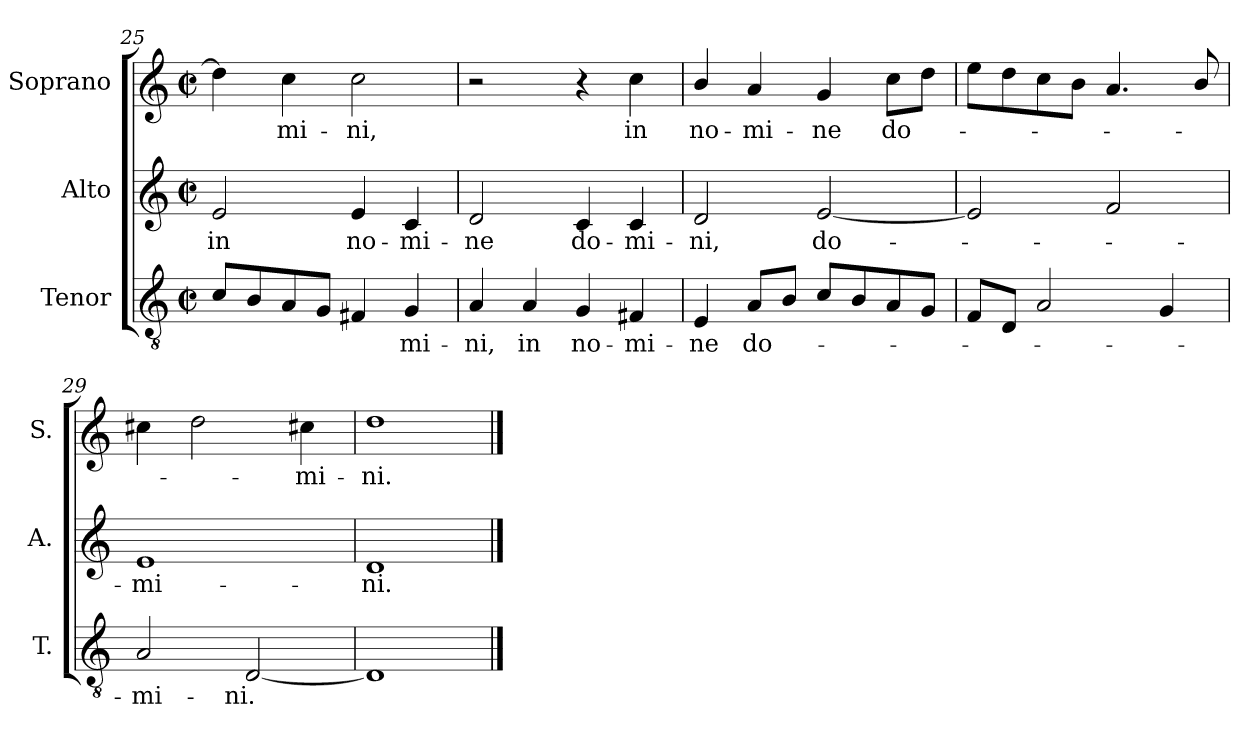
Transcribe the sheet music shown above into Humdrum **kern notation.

**kern	**text	**kern	**text	**kern	**text
*part3	*part3	*part2	*part2	*part1	*part1
*staff3	*staff3	*staff2	*staff2	*staff1	*staff1
*I"Tenor	*	*I"Alto	*	*I"Soprano	*
*I'T.	*	*I'A.	*	*I'S.	*
!!LO:LB:g=z
*clefGv2	*	*clefG2	*	*clefG2	*
*ITrd7c12	*	*	*	*	*
*k[]	*	*k[]	*	*k[]	*
*C:	*	*C:	*	*C:	*
*M2/2	*	*M2/2	*	*M2/2	*
*met(c|)	*	*met(c|)	*	*met(c|)	*
=25	=25	=25	=25	=25	=25
!	!	!	!LO:LY:b:color=#000000	!	!
8Ci/L	.	2ei/	in	4ddi\]	.
8BBi/	.	.	.	.	.
!	!	!	!	!	!LO:LY:b:color=#000000
8AAi/	.	.	.	4cci\	-mi-
8GGi/J	.	.	.	.	.
!	!	!	!LO:LY:b:color=#000000	!	!
!	!	!	!	!	!LO:LY:b:color=#000000
4FF#Xi/	.	4ei/	no-	2cci\	-ni,
!	!LO:LY:b:color=#000000	!	!	!	!
!	!	!	!LO:LY:b:color=#000000	!	!
4GGi/	-mi-	4ci/	-mi-	.	.
=26	=26	=26	=26	=26	=26
!	!LO:LY:b:color=#000000	!	!	!	!
!	!	!	!LO:LY:b:color=#000000	!	!
4AAi/	-ni,	2di/	-ne	2r	.
!	!LO:LY:b:color=#000000	!	!	!	!
4AAi/	in	.	.	.	.
!	!LO:LY:b:color=#000000	!	!	!	!
!	!	!	!LO:LY:b:color=#000000	!	!
4GGi/	no-	4ci/	do-	4r	.
!	!LO:LY:b:color=#000000	!	!	!	!
!	!	!	!LO:LY:b:color=#000000	!	!
!	!	!	!	!	!LO:LY:b:color=#000000
4FF#Xi/	-mi-	4ci/	-mi-	4cci\	in
=27	=27	=27	=27	=27	=27
!	!LO:LY:b:color=#000000	!	!	!	!
!	!	!	!LO:LY:b:color=#000000	!	!
!	!	!	!	!	!LO:LY:b:color=#000000
4EEi/	-ne	2di/	-ni,	4bi/	no-
!	!LO:LY:b:color=#000000	!	!	!	!
!	!	!	!	!	!LO:LY:b:color=#000000
8AAi/L	do-	.	.	4ai/	-mi-
8BBi/J	.	.	.	.	.
!	!	!	!LO:LY:b:color=#000000	!	!
!	!	!	!	!	!LO:LY:b:color=#000000
8Ci/L	.	[2ei/	do-	4gi/	-ne
8BBi/	.	.	.	.	.
!	!	!	!	!	!LO:LY:b:color=#000000
8AAi/	.	.	.	8cci\L	do-
8GGi/J	.	.	.	8ddi\J	.
=28	=28	=28	=28	=28	=28
8FFi/L	.	2ei/]	.	8eei\L	.
8DDi/J	.	.	.	8ddi\	.
2AAi/	.	.	.	8cci\	.
.	.	.	.	8bi\J	.
.	.	2fi/	.	4.ai/	.
4GGi/	.	.	.	.	.
.	.	.	.	8bi/	.
=29	=29	=29	=29	=29	=29
!	!LO:LY:b:color=#000000	!	!	!	!
!	!	!	!LO:LY:b:color=#000000	!	!
2AAi/	-mi-	1ei	-mi-	4cc#Xi\	.
.	.	.	.	2ddi\	.
!	!LO:LY:b:color=#000000	!	!	!	!
[2DDi/	-ni.	.	.	.	.
!	!	!	!	!	!LO:LY:b:color=#000000
.	.	.	.	4cc#Xi\	-mi-
=30	=30	=30	=30	=30	=30
!	!	!	!LO:LY:b:color=#000000	!	!
!	!	!	!	!	!LO:LY:b:color=#000000
1DDi]	.	1di	-ni.	1ddi	-ni.
==	==	==	==	==	==
*-	*-	*-	*-	*-	*-
